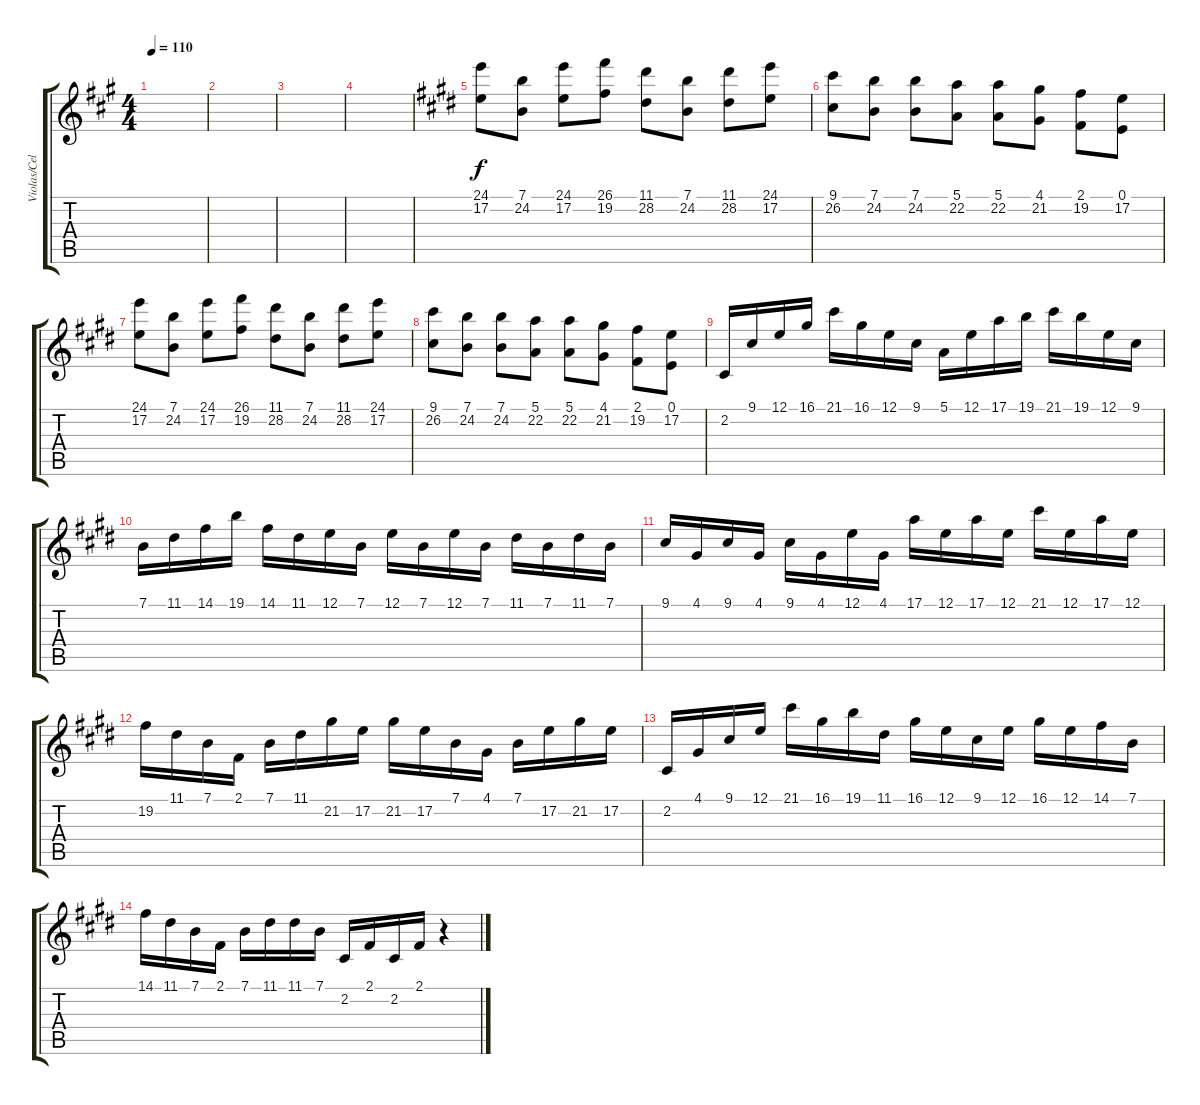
\track ("Violas/Cellos" "Violas/Cel") {instrument stringensemble1}
\staff {score tabs}
\tuning (E4 B3 G3 D3 A2 E2) {hide}
\ts (4 4)
\tempo 110
\clef g2
\ks f#minor
|
|
|
|
\ks e
(24.1 17.2).8 (7.1 24.2).8 (24.1 17.2).8 (26.1 19.2).8 (11.1 28.2).8 (7.1 24.2).8 (11.1 28.2).8 (24.1 17.2).8 |
(9.1 26.2).8 (7.1 24.2).8 (7.1 24.2).8 (5.1 22.2).8 (5.1 22.2).8 (4.1 21.2).8 (2.1 19.2).8 (0.1 17.2).8 |
(24.1 17.2).8 (7.1 24.2).8 (24.1 17.2).8 (26.1 19.2).8 (11.1 28.2).8 (7.1 24.2).8 (11.1 28.2).8 (24.1 17.2).8 |
(9.1 26.2).8 (7.1 24.2).8 (7.1 24.2).8 (5.1 22.2).8 (5.1 22.2).8 (4.1 21.2).8 (2.1 19.2).8 (0.1 17.2).8 |
2.2.16{volume 9} 9.1.16 12.1.16 16.1.16 21.1.16 16.1.16 12.1.16 9.1.16 5.1.16 12.1.16 17.1.16 19.1.16 21.1.16 19.1.16 12.1.16 9.1.16 |
7.1.16 11.1.16 14.1.16 19.1.16 14.1.16 11.1.16 12.1.16 7.1.16 12.1.16 7.1.16 12.1.16 7.1.16 11.1.16 7.1.16 11.1.16 7.1.16 |
9.1.16 4.1.16 9.1.16 4.1.16 9.1.16 4.1.16 12.1.16 4.1.16 17.1.16 12.1.16 17.1.16 12.1.16 21.1.16 12.1.16 17.1.16 12.1.16 |
19.2.16{volume 9} 11.1.16 7.1.16 2.1.16 7.1.16 11.1.16 21.2.16 17.2.16 21.2.16 17.2.16 7.1.16 4.1.16 7.1.16 17.2.16 21.2.16 17.2.16 |
2.2.16 4.1.16 9.1.16 12.1.16 21.1.16 16.1.16 19.1.16 11.1.16 16.1.16 12.1.16 9.1.16 12.1.16 16.1.16 12.1.16 14.1.16 7.1.16 |
14.1.16 11.1.16 7.1.16 2.1.16 7.1.16 11.1.16 11.1.16 7.1.16 2.2.16 2.1.16 2.2.16 2.1.16 r.4
